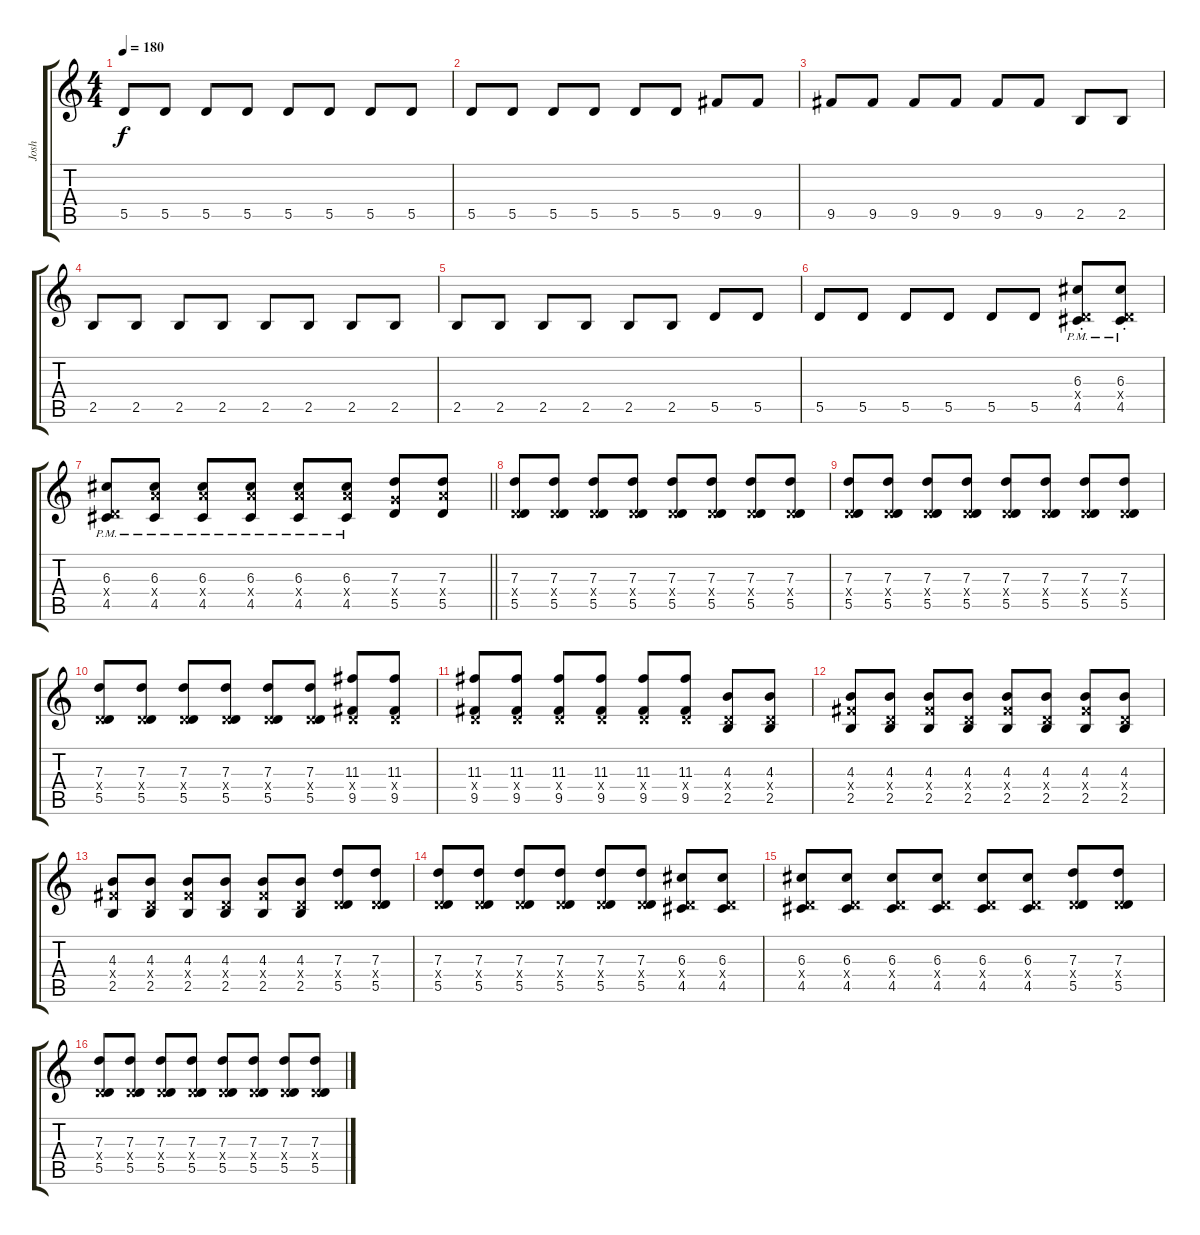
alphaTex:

\track ("Josh" "Josh") {instrument distortionguitar}
\staff {score tabs}
\tuning (E4 B3 G3 D3 A2 D2) {hide}
\ts (4 4)
\tempo 180
\clef g2
\ks c
5.5.8{dy f} 5.5.8 5.5.8 5.5.8 5.5.8 5.5.8 5.5.8 5.5.8 |
5.5.8 5.5.8 5.5.8 5.5.8 5.5.8 5.5.8 9.5.8 9.5.8 |
9.5.8 9.5.8 9.5.8 9.5.8 9.5.8 9.5.8 2.5.8 2.5.8 |
2.5.8 2.5.8 2.5.8 2.5.8 2.5.8 2.5.8 2.5.8 2.5.8 |
2.5.8 2.5.8 2.5.8 2.5.8 2.5.8 2.5.8 5.5.8 5.5.8 |
5.5.8 5.5.8 5.5.8 5.5.8 5.5.8 5.5.8 (6.3 0.4{x} 4.5{pm st}).8{volume 13 instrument distortionguitar} (6.3 0.4{x} 4.5{pm st}).8 |
\barLineRight lightlight
(6.3{pm} 0.4{x} 4.5).8 (6.3{pm} 7.4{x} 4.5{pm}).8 (6.3{pm} 7.4{x} 4.5{pm}).8 (6.3{pm} 7.4{x} 4.5{pm}).8 (6.3{pm} 7.4{x} 4.5{pm}).8 (6.3{pm} 7.4{x} 4.5{pm}).8 (7.3 5.4{x} 5.5).8 (7.3 7.4{x} 5.5).8 |
(7.3 0.4{x} 5.5).8 (7.3 0.4{x} 5.5).8 (7.3 0.4{x} 5.5).8 (7.3 0.4{x} 5.5).8 (7.3 0.4{x} 5.5).8 (7.3 0.4{x} 5.5).8 (7.3 0.4{x} 5.5).8 (7.3 0.4{x} 5.5).8 |
(7.3 0.4{x} 5.5).8 (7.3 0.4{x} 5.5).8 (7.3 0.4{x} 5.5).8 (7.3 0.4{x} 5.5).8 (7.3 0.4{x} 5.5).8 (7.3 0.4{x} 5.5).8 (7.3 0.4{x} 5.5).8 (7.3 0.4{x} 5.5).8 |
(7.3 0.4{x} 5.5).8 (7.3 0.4{x} 5.5).8 (7.3 0.4{x} 5.5).8 (7.3 0.4{x} 5.5).8 (7.3 0.4{x} 5.5).8 (7.3 0.4{x} 5.5).8 (11.3 0.4{x} 9.5).8 (11.3 0.4{x} 9.5).8 |
(11.3 0.4{x} 9.5).8 (11.3 0.4{x} 9.5).8 (11.3 0.4{x} 9.5).8 (11.3 0.4{x} 9.5).8 (11.3 0.4{x} 9.5).8 (11.3 0.4{x} 9.5).8 (4.3 0.4{x} 2.5).8 (4.3 0.4{x} 2.5).8 |
(4.3 4.4{x} 2.5).8 (4.3 0.4{x} 2.5).8 (4.3 4.4{x} 2.5).8 (4.3 0.4{x} 2.5).8 (4.3 4.4{x} 2.5).8 (4.3 0.4{x} 2.5).8 (4.3 4.4{x} 2.5).8 (4.3 0.4{x} 2.5).8 |
(4.3 4.4{x} 2.5).8 (4.3 0.4{x} 2.5).8 (4.3 4.4{x} 2.5).8 (4.3 0.4{x} 2.5).8 (4.3 4.4{x} 2.5).8 (4.3 0.4{x} 2.5).8 (7.3 0.4{x} 5.5).8 (7.3 0.4{x} 5.5).8 |
(7.3 0.4{x} 5.5).8 (7.3 0.4{x} 5.5).8 (7.3 0.4{x} 5.5).8 (7.3 0.4{x} 5.5).8 (7.3 0.4{x} 5.5).8 (7.3 0.4{x} 5.5).8 (6.3 0.4{x} 4.5).8 (6.3 0.4{x} 4.5).8 |
(6.3 0.4{x} 4.5).8 (6.3 0.4{x} 4.5).8 (6.3 0.4{x} 4.5).8 (6.3 0.4{x} 4.5).8 (6.3 0.4{x} 4.5).8 (6.3 0.4{x} 4.5).8 (7.3 0.4{x} 5.5).8 (7.3 0.4{x} 5.5).8 |
(7.3 0.4{x} 5.5).8 (7.3 0.4{x} 5.5).8 (7.3 0.4{x} 5.5).8 (7.3 0.4{x} 5.5).8 (7.3 0.4{x} 5.5).8 (7.3 0.4{x} 5.5).8 (7.3 0.4{x} 5.5).8 (7.3 0.4{x} 5.5).8
